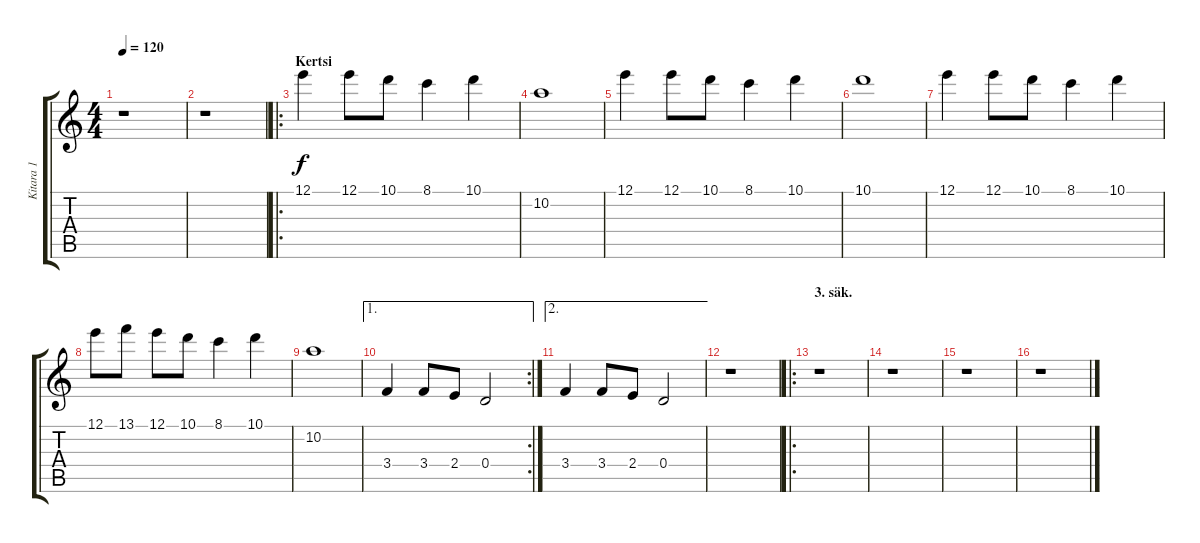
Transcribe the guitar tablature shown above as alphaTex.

\track ("Kitara 1" "Kitara 1") {instrument distortionguitar}
\staff {score tabs}
\tuning (E4 B3 G3 D3 A2 D2) {hide}
\ts (4 4)
\tempo 120
\clef g2
\ks c
r.1{dy f} |
r.1 |
\ro
\section ("" "Kertsi")
12.1.4 12.1.8 10.1.8 8.1.4 10.1.4 |
10.2.1 |
12.1.4 12.1.8 10.1.8 8.1.4 10.1.4 |
10.1.1 |
12.1.4 12.1.8 10.1.8 8.1.4 10.1.4 |
12.1.8 13.1.8 12.1.8 10.1.8 8.1.4 10.1.4 |
10.2.1 |
\ae 1
\rc 2
3.4.4 3.4.8 2.4.8 0.4.2 |
\ae 2
3.4.4 3.4.8 2.4.8 0.4.2 |
r.1 |
\ro
\section ("" "3. säk.")
r.1 |
r.1 |
r.1 |
r.1
